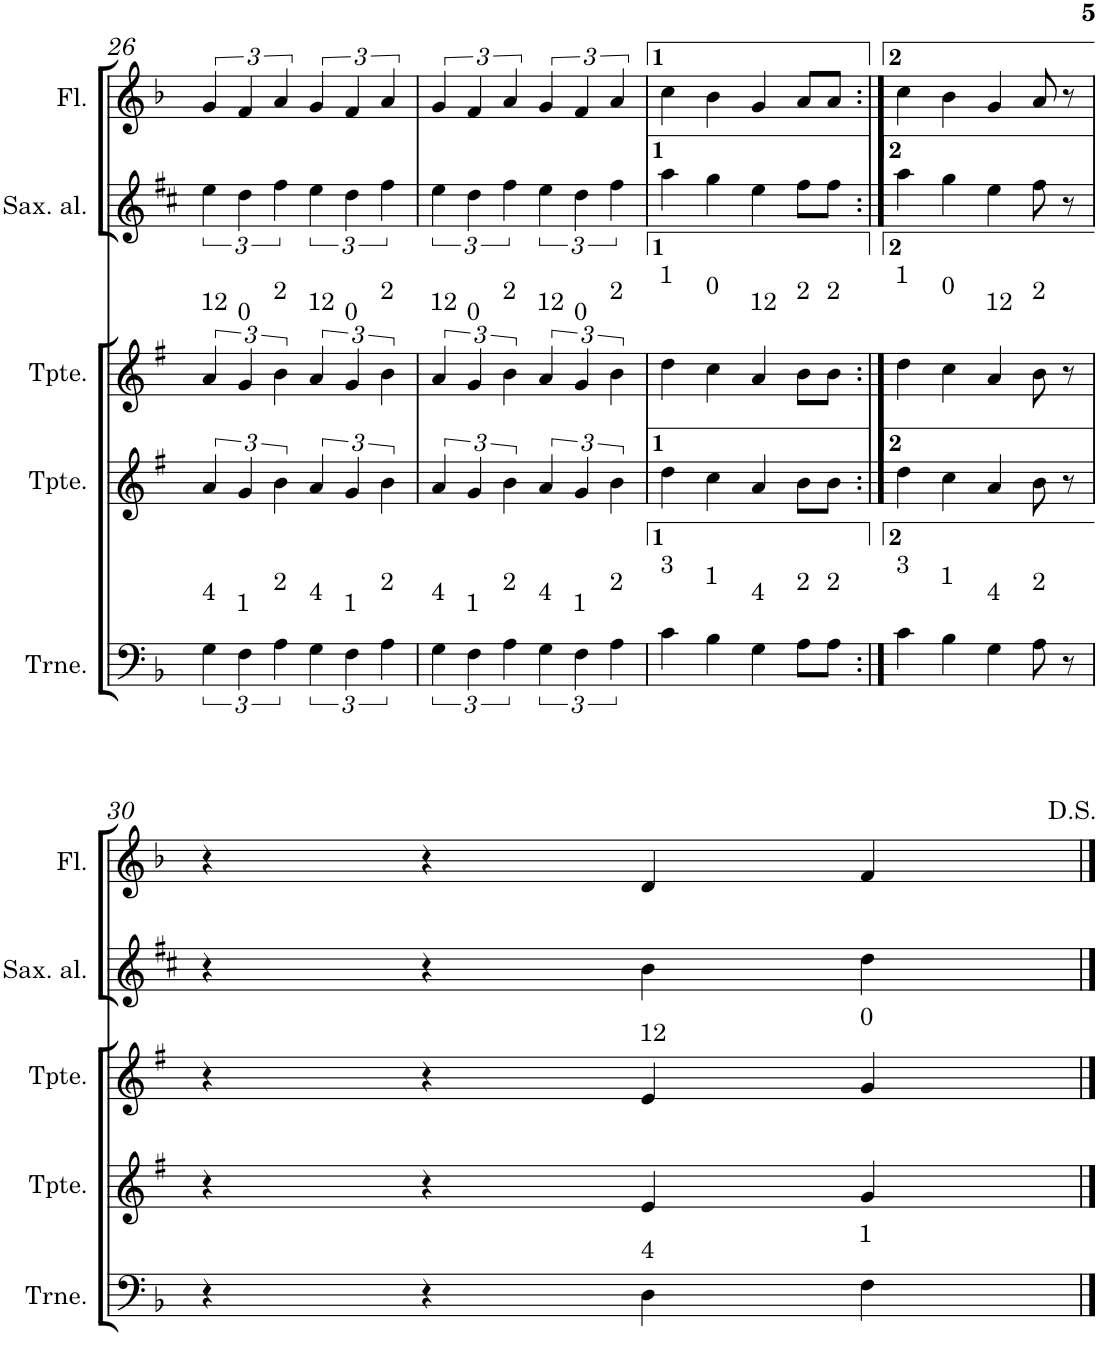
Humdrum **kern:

**kern	**kern	**kern	**kern	**kern
*part5	*part4	*part3	*part2	*part1
*staff5	*staff4	*staff3	*staff2	*staff1
*I"C ClavF	*I"Bb	*I"Bb - Pirata	*I"Eb	*I"C ClavG
!!LO:PB:g=z
*clefF4	*clefG2	*clefG2	*clefG2	*clefG2
*	*Trd1c2	*Trd1c2	*Trd5c9	*
*k[b-]	*k[f#]	*k[f#]	*k[f#c#]	*k[b-]
*F:	*G:	*G:	*D:	*F:
*M4/4	*M4/4	*M4/4	*M4/4	*M4/4
=26	=26	=26	=26	=26
!	!	!LO:TX:a:t=12	!	!
!LO:TX:a:t=4	!	!	!	!
6G\	6a/	6a/	6ee\	6g/
!	!	!LO:TX:a:t=0	!	!
!LO:TX:a:t=1	!	!	!	!
6F\	6g/	6g/	6dd\	6f/
!	!	!LO:TX:a:t=2	!	!
!LO:TX:a:t=2	!	!	!	!
6A\	6b\	6b\	6ff#\	6a/
!	!	!LO:TX:a:t=12	!	!
!LO:TX:a:t=4	!	!	!	!
6G\	6a/	6a/	6ee\	6g/
!	!	!LO:TX:a:t=0	!	!
!LO:TX:a:t=1	!	!	!	!
6F\	6g/	6g/	6dd\	6f/
!	!	!LO:TX:a:t=2	!	!
!LO:TX:a:t=2	!	!	!	!
6A\	6b\	6b\	6ff#\	6a/
=27	=27	=27	=27	=27
!	!	!LO:TX:a:t=12	!	!
!LO:TX:a:t=4	!	!	!	!
6G\	6a/	6a/	6ee\	6g/
!	!	!LO:TX:a:t=0	!	!
!LO:TX:a:t=1	!	!	!	!
6F\	6g/	6g/	6dd\	6f/
!	!	!LO:TX:a:t=2	!	!
!LO:TX:a:t=2	!	!	!	!
6A\	6b\	6b\	6ff#\	6a/
!	!	!LO:TX:a:t=12	!	!
!LO:TX:a:t=4	!	!	!	!
6G\	6a/	6a/	6ee\	6g/
!	!	!LO:TX:a:t=0	!	!
!LO:TX:a:t=1	!	!	!	!
6F\	6g/	6g/	6dd\	6f/
!	!	!LO:TX:a:t=2	!	!
!LO:TX:a:t=2	!	!	!	!
6A\	6b\	6b\	6ff#\	6a/
=28	=28	=28	=28	=28
!	!	!LO:TX:a:t=1	!	!
!LO:TX:a:t=3	!	!	!	!
4c\	4dd\	4dd\	4aa\	4cc\
!	!	!LO:TX:a:t=0	!	!
!LO:TX:a:t=1	!	!	!	!
4B-\	4cc\	4cc\	4gg\	4b-\
!	!	!LO:TX:a:t=12	!	!
!LO:TX:a:t=4	!	!	!	!
4G\	4a/	4a/	4ee\	4g/
!	!	!LO:TX:a:t=2	!	!
!LO:TX:a:t=2	!	!	!	!
8A\L	8b\L	8b\L	8ff#\L	8a/L
!	!	!LO:TX:a:t=2	!	!
!LO:TX:a:t=2	!	!	!	!
8A\J	8b\J	8b\J	8ff#\J	8a/J
=29:|!	=29:|!	=29:|!	=29:|!	=29:|!
!	!	!LO:TX:a:t=1	!	!
!LO:TX:a:t=3	!	!	!	!
4c\	4dd\	4dd\	4aa\	4cc\
!	!	!LO:TX:a:t=0	!	!
!LO:TX:a:t=1	!	!	!	!
4B-\	4cc\	4cc\	4gg\	4b-\
!	!	!LO:TX:a:t=12	!	!
!LO:TX:a:t=4	!	!	!	!
4G\	4a/	4a/	4ee\	4g/
!	!	!LO:TX:a:t=2	!	!
!LO:TX:a:t=2	!	!	!	!
8A\	8b\	8b\	8ff#\	8a/
8r	8r	8r	8r	8r
!!LO:LB:g=z
=30	=30	=30	=30	=30
4r	4r	4r	4r	4r
4r	4r	4r	4r	4r
!	!	!LO:TX:a:t=12	!	!
!LO:TX:a:t=4	!	!	!	!
4D\	4e/	4e/	4b\	4d/
!	!	!LO:TX:a:t=0	!	!
!LO:TX:a:t=1	!	!	!	!
4F\	4g/	4g/	4dd\	4f/
==	==	==	==	==
*-	*-	*-	*-	*-
